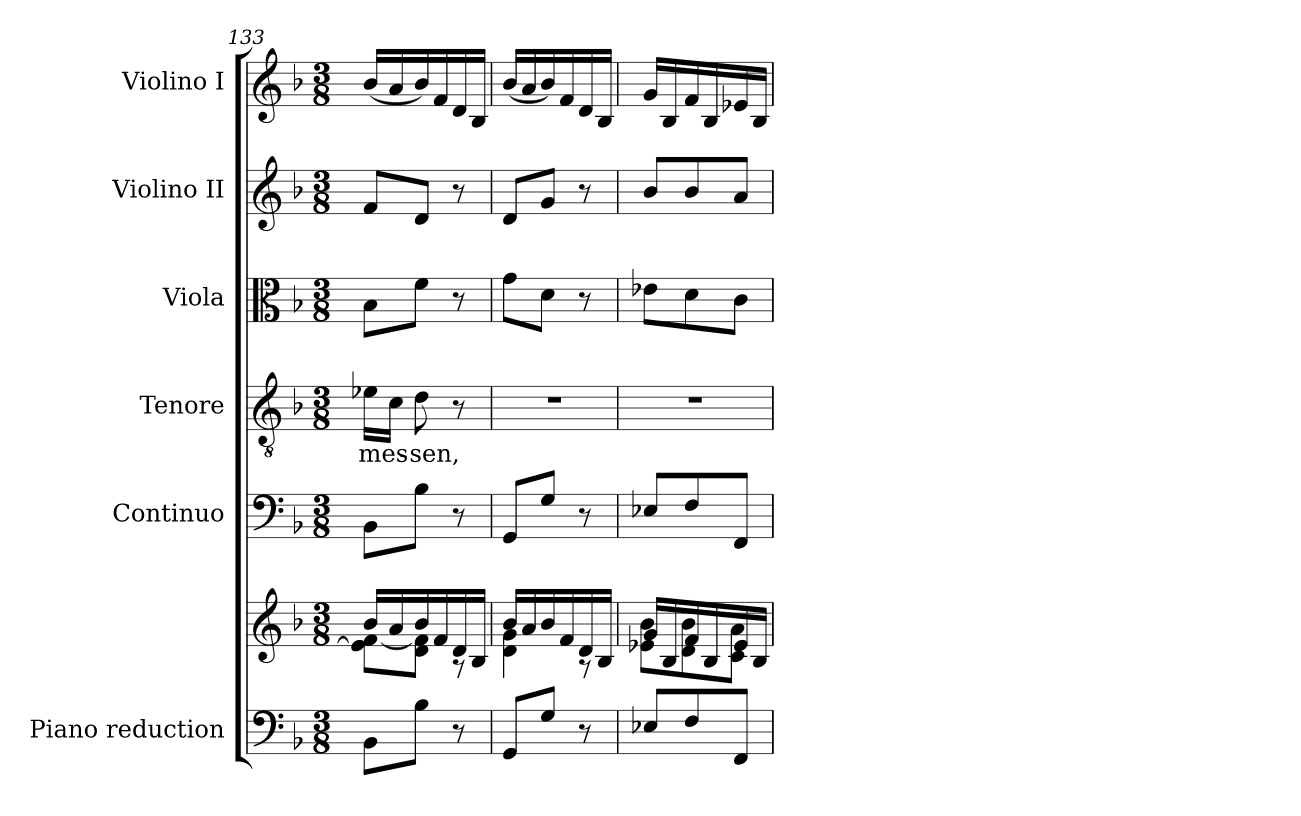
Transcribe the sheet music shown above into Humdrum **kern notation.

**kern	**kern	**kern	**kern	**text	**kern	**kern	**kern
*part6	*part6	*part5	*part4	*part4	*part3	*part2	*part1
*staff7	*staff6	*staff5	*staff4	*staff4	*staff3	*staff2	*staff1
*I"Piano reduction	*	*I"Continuo	*I"Tenore	*	*I"Viola	*I"Violino II	*I"Violino I
*I'Pno	*	*	*	*	*I'Vla	*I'Vln	*I'Vln
!!LO:LB:g=z
*clefF4	*clefG2	*clefF4	*clefGv2	*	*clefC3	*clefG2	*clefG2
*k[b-]	*k[b-]	*k[b-]	*k[b-]	*	*k[b-]	*k[b-]	*k[b-]
*M3/8	*M3/8	*M3/8	*M3/8	*	*M3/8	*M3/8	*M3/8
=133	=133	=133	=133	=133	=133	=133	=133
*	*^	*	*	*	*	*	*
!	!	!	!	!	!LO:LY:b	!	!	!
8BB-\L	16b-/LL	8e-\] [8f\L	8BB-\L	16e-X\LL	-mes-	8B-\L	8f/L	(<16b-/LL
.	16a/	.	.	16c\JJ	.	.	.	16a/
!	!	!	!	!	!LO:LY:b	!	!	!
8B-\J	16b-/	8d\ 8f\]J	8B-\J	8d\	-sen,	8f\J	8d/J	16b-/)
.	16f/	.	.	.	.	.	.	16f/
8r	16d/	8rA	8r	8r	.	8r	8r	16d/
.	16B-/JJ	.	.	.	.	.	.	16B-/JJ
=134	=134	=134	=134	=134	=134	=134	=134	=134
8GG/L	16b-/LL	4d\ 4g\	8GG/L	4.r	.	8g\L	8d/L	(<16b-/LL
.	16a/	.	.	.	.	.	.	16a/
8G/J	16b-/	.	8G/J	.	.	8d\J	8g/J	16b-/)
.	16f/	.	.	.	.	.	.	16f/
8r	16d/	8rA	8r	.	.	8r	8r	16d/
.	16B-/JJ	.	.	.	.	.	.	16B-/JJ
=135	=135	=135	=135	=135	=135	=135	=135	=135
8E-X/L	16g/LL	8e-X\ 8b-\L	8E-X/L	4.r	.	8e-X\L	8b-/L	16g/LL
.	16B-/	.	.	.	.	.	.	16B-/
8F/	16f/	8d\ 8b-\	8F/	.	.	8d\	8b-/	16f/
.	16B-/	.	.	.	.	.	.	16B-/
8FF/J	16e-/	8c\ 8a\J	8FF/J	.	.	8c\J	8a/J	16e-X/
.	16B-/JJ	.	.	.	.	.	.	16B-/JJ
*	*v	*v	*	*	*	*	*	*
=	=	=	=	=	=	=	=
*-	*-	*-	*-	*-	*-	*-	*-
